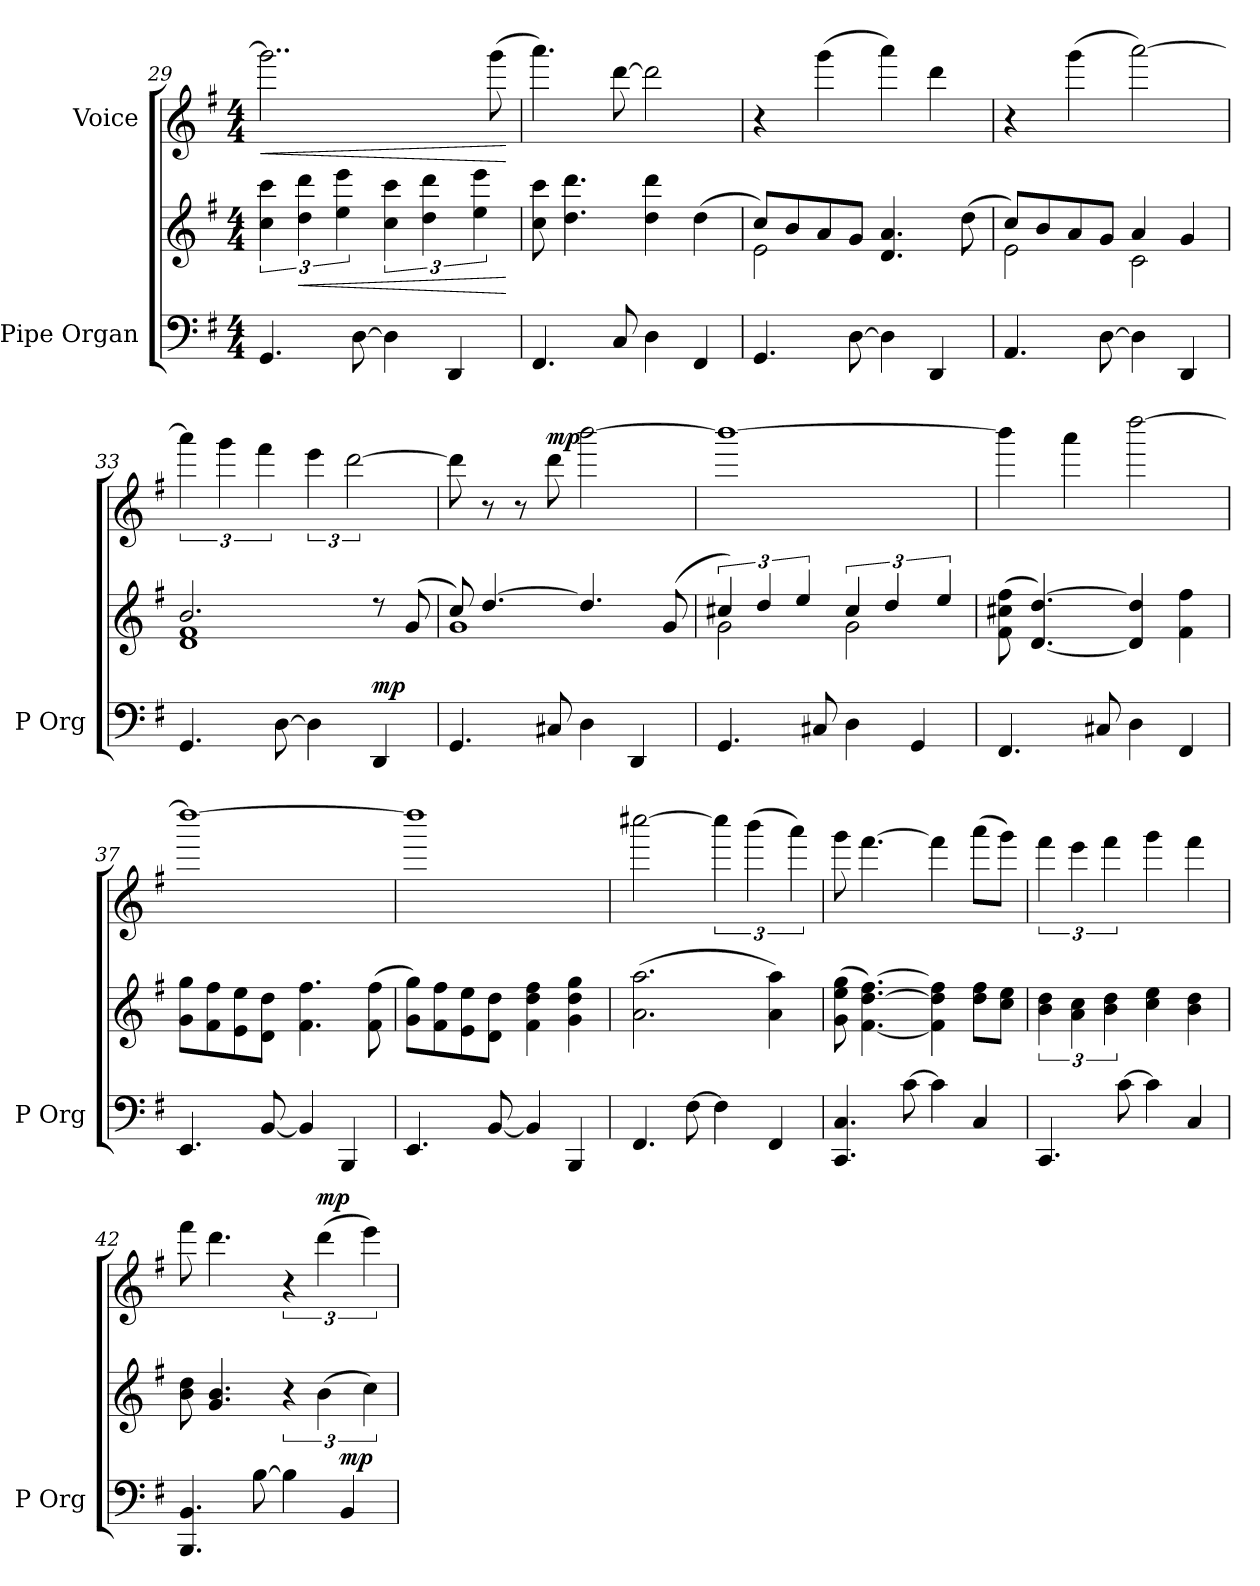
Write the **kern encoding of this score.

**kern	**kern	**dynam	**kern	**dynam
*part2	*part2	*part2	*part1	*part1
*staff3	*staff2	*staff2/3	*staff1	*staff1
*I"Pipe Organ	*	*	*I"Voice	*
*I'P Org	*	*	*	*
*clefF4	*clefG2	*	*clefG2	*
*	*	*	*ITrd8c14	*
*k[f#]	*k[f#]	*	*k[f#]	*
*M4/4	*M4/4	*	*M4/4	*
=29	=29	=29	=29	=29
!	!	!	!	!LO:HP:b
4.GG/	6cc\ 6ccc\	.	2..gg\]	<
!	!	!LO:HP:b	!	!
.	6dd\ 6ddd\	<	.	.
.	6ee\ 6eee\	.	.	.
[8D\	.	.	.	.
4D\]	6cc\ 6ccc\	.	.	.
.	6dd\ 6ddd\	.	.	.
4DD/	.	.	.	.
.	6ee\ 6eee\	.	.	.
.	.	.	(8gg\	.
.	.	[	.	[
=30	=30	=30	=30	=30
4.FF#/	8cc\ 8ccc\	.	4.aa\)	.
.	4.dd\ 4.ddd\	.	.	.
8C/	.	.	[8dd\	.
4D\	4dd\ 4ddd\	.	2dd\]	.
4FF#/	(4dd\	.	.	.
!!LO:LB:g=z
=31	=31	=31	=31	=31
*	*^	*	*	*
4.GG/	8cc/L)	2e\	.	4r	.
.	8b/	.	.	.	.
.	8a/	.	.	(4gg\	.
[8D\	8g/J	.	.	.	.
4D\]	4.d/ 4.a/	2ryy	.	4aa\)	.
4DD/	.	.	.	4dd\	.
.	(8dd\	.	.	.	.
=32	=32	=32	=32	=32	=32
4.AA/	8cc/L)	2e\	.	4r	.
.	8b/	.	.	.	.
.	8a/	.	.	(4gg\	.
[8D\	8g/J	.	.	.	.
4D\]	4a/	2c\	.	[2aa\)	.
4DD/	4g/	.	.	.	.
=33	=33	=33	=33	=33	=33
4.GG/	2.b/	1d 1f#	.	6aa\]	.
.	.	.	.	6gg\	.
.	.	.	.	6ff#\	.
[8D\	.	.	.	.	.
4D\]	.	.	.	6ee\	.
.	.	.	.	[3dd\	.
!	!	!	!LO:DY:a=2	!	!
4DD/	8r	.	mp	.	.
.	(8g/	.	.	.	.
=34	=34	=34	=34	=34	=34
4.GG/	8cc/)	1g	.	8dd\]	.
.	[4.dd/	.	.	8r	.
.	.	.	.	8r	.
!	!	!	!	!	!LO:DY:a
8C#X/	.	.	.	8dd\	mp
4D\	4.dd/]	.	.	[2bb\	.
4DD/	.	.	.	.	.
.	(8g/	.	.	.	.
!!LO:LB:g=z
=35	=35	=35	=35	=35	=35
4.GG/	6cc#X/)	2g\	.	1bb_	.
.	6dd/	.	.	.	.
.	6ee/	.	.	.	.
8C#X/	.	.	.	.	.
4D\	6cc#/	2g\	.	.	.
.	6dd/	.	.	.	.
4GG/	.	.	.	.	.
.	6ee/	.	.	.	.
*	*v	*v	*	*	*
=36	=36	=36	=36	=36
4.FF#/	(8f#\ 8cc#X\ 8ff#\	.	4bb\]	.
.	[4.d/ [4.dd/)	.	.	.
.	.	.	4aa\	.
8C#X/	.	.	.	.
4D\	4d/] 4dd/]	.	[2ddd\	.
4FF#/	4f#\ 4ff#\	.	.	.
=37	=37	=37	=37	=37
4.EE/	8g\ 8gg\L	.	1ddd_	.
.	8f#\ 8ff#\	.	.	.
.	8e\ 8ee\	.	.	.
[8BB/	8d\ 8dd\J	.	.	.
4BB/]	4.f#\ 4.ff#\	.	.	.
4BBB/	.	.	.	.
.	(8f#\ 8ff#\	.	.	.
=38	=38	=38	=38	=38
4.EE/	8g\ 8gg\L)	.	1ddd]	.
.	8f#\ 8ff#\	.	.	.
.	8e\ 8ee\	.	.	.
[8BB/	8d\ 8dd\J	.	.	.
4BB/]	4f#\ 4dd\ 4ff#\	.	.	.
4BBB/	4g\ 4dd\ 4gg\	.	.	.
!!LO:PB:g=z
=39	=39	=39	=39	=39
4.FF#/	(2.a\ 2.aa\	.	[2ccc#X\	.
[8F#\	.	.	.	.
4F#\]	.	.	6ccc#\]	.
.	.	.	(6bb\	.
4FF#/	4a\ 4aa\)	.	.	.
.	.	.	6aa\)	.
=40	=40	=40	=40	=40
4.CC/ 4.C/	(8g\ 8ee\ 8gg\	.	8gg\	.
.	[4.f#\ [4.dd\ [4.ff#\)	.	[4.ff#\	.
[8c\	.	.	.	.
4c\]	4f#\] 4dd\] 4ff#\]	.	4ff#\]	.
4C/	8dd\ 8ff#\L	.	(8aa\L	.
.	8cc\ 8ee\J	.	8gg\J)	.
=41	=41	=41	=41	=41
4.CC/	6b\ 6dd\	.	6ff#\	.
.	6a\ 6cc\	.	6ee\	.
.	6b\ 6dd\	.	6ff#\	.
[8c\	.	.	.	.
4c\]	4cc\ 4ee\	.	4gg\	.
4C/	4b\ 4dd\	.	4ff#\	.
=42	=42	=42	=42	=42
4.BBB/ 4.BB/	8b\ 8dd\	.	8ff#\	.
.	4.g/ 4.b/	.	4.dd\	.
[8B\	.	.	.	.
4B\]	6r	.	6r	.
!	!	!	!	!LO:DY:a
.	(6b\	.	(6dd\	mp
!	!	!LO:DY:a=2	!	!
4BB/	.	mp	.	.
.	6cc\)	.	6ee\)	.
=	=	=	=	=
*-	*-	*-	*-	*-
